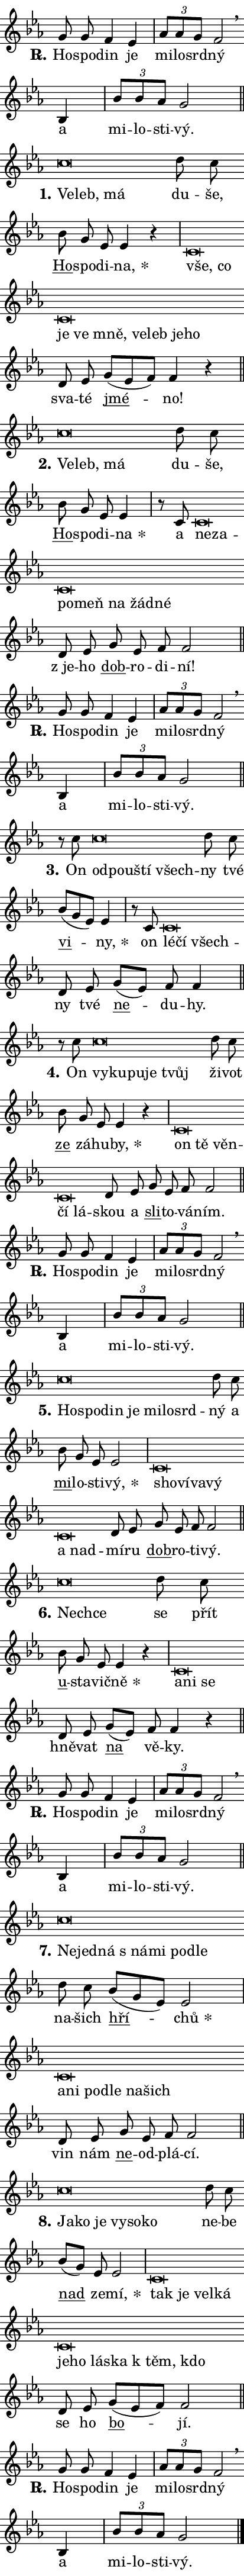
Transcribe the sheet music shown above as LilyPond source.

\version "2.24.0"
\header { tagline = "" }
\paper {
  indent = 0\cm
  top-margin = 0\cm
  right-margin = 0\cm
  bottom-margin = 0\cm
  left-margin = 0\cm
  paper-width = 7\cm
  page-breaking = #ly:one-page-breaking
  system-system-spacing.basic-distance = #11
  score-system-spacing.basic-distance = #11
  ragged-last = ##f
}


%% Author: Thomas Morley
%% https://lists.gnu.org/archive/html/lilypond-user/2020-05/msg00002.html
#(define (line-position grob)
"Returns position of @var[grob} in current system:
   @code{'start}, if at first time-step
   @code{'end}, if at last time-step
   @code{'middle} otherwise
"
  (let* ((col (ly:item-get-column grob))
         (ln (ly:grob-object col 'left-neighbor))
         (rn (ly:grob-object col 'right-neighbor))
         (col-to-check-left (if (ly:grob? ln) ln col))
         (col-to-check-right (if (ly:grob? rn) rn col))
         (break-dir-left
           (and
             (ly:grob-property col-to-check-left 'non-musical #f)
             (ly:item-break-dir col-to-check-left)))
         (break-dir-right
           (and
             (ly:grob-property col-to-check-right 'non-musical #f)
             (ly:item-break-dir col-to-check-right))))
        (cond ((eqv? 1 break-dir-left) 'start)
              ((eqv? -1 break-dir-right) 'end)
              (else 'middle))))

#(define (tranparent-at-line-position vctor)
  (lambda (grob)
  "Relying on @code{line-position} select the relevant enry from @var{vctor}.
Used to determine transparency,"
    (case (line-position grob)
      ((end) (not (vector-ref vctor 0)))
      ((middle) (not (vector-ref vctor 1)))
      ((start) (not (vector-ref vctor 2))))))

noteHeadBreakVisibility =
#(define-music-function (break-visibility)(vector?)
"Makes @code{NoteHead}s transparent relying on @var{break-visibility}"
#{
  \override NoteHead.transparent =
    #(tranparent-at-line-position break-visibility)
#})

#(define delete-ledgers-for-transparent-note-heads
  (lambda (grob)
    "Reads whether a @code{NoteHead} is transparent.
If so this @code{NoteHead} is removed from @code{'note-heads} from
@var{grob}, which is supposed to be @code{LedgerLineSpanner}.
As a result ledgers are not printed for this @code{NoteHead}"
    (let* ((nhds-array (ly:grob-object grob 'note-heads))
           (nhds-list
             (if (ly:grob-array? nhds-array)
                 (ly:grob-array->list nhds-array)
                 '()))
           ;; Relies on the transparent-property being done before
           ;; Staff.LedgerLineSpanner.after-line-breaking is executed.
           ;; This is fragile ...
           (to-keep
             (remove
               (lambda (nhd)
                 (ly:grob-property nhd 'transparent #f))
               nhds-list)))
      ;; TODO find a better method to iterate over grob-arrays, similiar
      ;; to filter/remove etc for lists
      ;; For now rebuilt from scratch
      (set! (ly:grob-object grob 'note-heads)  '())
      (for-each
        (lambda (nhd)
          (ly:pointer-group-interface::add-grob grob 'note-heads nhd))
        to-keep))))

hideNotes = {
  \noteHeadBreakVisibility #begin-of-line-visible
}
unHideNotes = {
  \noteHeadBreakVisibility #all-visible
}

% work-around for resetting accidentals
% https://lilypond.org/doc/v2.23/Documentation/notation/displaying-rhythms#unmetered-music
cadenzaMeasure = {
  \cadenzaOff
  \partial 1024 s1024
  \cadenzaOn
}

#(define-markup-command (accent layout props text) (markup?)
  "Underline accented syllable"
  (interpret-markup layout props
    #{\markup \override #'(offset . 4.3) \underline { #text }#}))

responsum = \markup \concat {
  "R" \hspace #-1.05 \path #0.1 #'((moveto 0 0.07) (lineto 0.9 0.8)) \hspace #0.05 "."
}

\layout {
    \context {
        \Staff
        \remove "Time_signature_engraver"
        \override LedgerLineSpanner.after-line-breaking = #delete-ledgers-for-transparent-note-heads
    }
    \context {
        \Voice {
            \override NoteHead.output-attributes = #'((class . "notehead"))
            \override Hairpin.height = #0.55
        }
    }
    \context {
        \Lyrics {
            \override StanzaNumber.output-attributes = #'((class . "stanzanumber"))
            \override LyricSpace.minimum-distance = #0.9
            \override LyricText.font-name = #"TeX Gyre Schola"
            \override LyricText.font-size = 1
            \override StanzaNumber.font-name = #"TeX Gyre Schola Bold"
            \override StanzaNumber.font-size = 1
        }
    }
}

% magnetic-lyrics.ily
%
%   written by
%     Jean Abou Samra <jean@abou-samra.fr>
%     Werner Lemberg <wl@gnu.org>
%
%   adapted by
%     Jiri Hon <jiri.hon@gmail.com>
%
% Version 2022-Apr-15

% https://www.mail-archive.com/lilypond-user@gnu.org/msg149350.html

#(define (Left_hyphen_pointer_engraver context)
   "Collect syllable-hyphen-syllable occurrences in lyrics and store
them in properties.  This engraver only looks to the left.  For
example, if the lyrics input is @code{foo -- bar}, it does the
following.

@itemize @bullet
@item
Set the @code{text} property of the @code{LyricHyphen} grob between
@q{foo} and @q{bar} to @code{foo}.

@item
Set the @code{left-hyphen} property of the @code{LyricText} grob with
text @q{foo} to the @code{LyricHyphen} grob between @q{foo} and
@q{bar}.
@end itemize

Use this auxiliary engraver in combination with the
@code{lyric-@/text::@/apply-@/magnetic-@/offset!} hook."
   (let ((hyphen #f)
         (text #f))
     (make-engraver
      (acknowledgers
       ((lyric-syllable-interface engraver grob source-engraver)
        (set! text grob)))
      (end-acknowledgers
       ((lyric-hyphen-interface engraver grob source-engraver)
        ;(when (not (grob::has-interface grob 'lyric-space-interface))
          (set! hyphen grob)));)
      ((stop-translation-timestep engraver)
       (when (and text hyphen)
         (ly:grob-set-object! text 'left-hyphen hyphen))
       (set! text #f)
       (set! hyphen #f)))))

#(define (lyric-text::apply-magnetic-offset! grob)
   "If the space between two syllables is less than the value in
property @code{LyricText@/.details@/.squash-threshold}, move the right
syllable to the left so that it gets concatenated with the left
syllable.

Use this function as a hook for
@code{LyricText@/.after-@/line-@/breaking} if the
@code{Left_@/hyphen_@/pointer_@/engraver} is active."
   (let ((hyphen (ly:grob-object grob 'left-hyphen #f)))
     (when hyphen
       (let ((left-text (ly:spanner-bound hyphen LEFT)))
         (when (grob::has-interface left-text 'lyric-syllable-interface)
           (let* ((common (ly:grob-common-refpoint grob left-text X))
                  (this-x-ext (ly:grob-extent grob common X))
                  (left-x-ext
                   (begin
                     ;; Trigger magnetism for left-text.
                     (ly:grob-property left-text 'after-line-breaking)
                     (ly:grob-extent left-text common X)))
                  ;; `delta` is the gap width between two syllables.
                  (delta (- (interval-start this-x-ext)
                            (interval-end left-x-ext)))
                  (details (ly:grob-property grob 'details))
                  (threshold (assoc-get 'squash-threshold details 0.2)))
             (when (< delta threshold)
               (let* (;; We have to manipulate the input text so that
                      ;; ligatures crossing syllable boundaries are not
                      ;; disabled.  For languages based on the Latin
                      ;; script this is essentially a beautification.
                      ;; However, for non-Western scripts it can be a
                      ;; necessity.
                      (lt (ly:grob-property left-text 'text))
                      (rt (ly:grob-property grob 'text))
                      (is-space (grob::has-interface hyphen 'lyric-space-interface))
                      (space (if is-space " " ""))
                      (space-markup (grob-interpret-markup grob " "))
                      (space-size (interval-length (ly:stencil-extent space-markup X)))
                      (extra-delta (if is-space space-size 0))
                      ;; Append new syllable.
                      (ltrt-space (if (and (string? lt) (string? rt))
                                (string-append lt space rt)
                                (make-concat-markup (list lt space rt))))
                      ;; Right-align `ltrt` to the right side.
                      (ltrt-space-markup (grob-interpret-markup
                               grob
                               (make-translate-markup
                                (cons (interval-length this-x-ext) 0)
                                (make-right-align-markup ltrt-space)))))
                 (begin
                   ;; Don't print `left-text`.
                   (ly:grob-set-property! left-text 'stencil #f)
                   ;; Set text and stencil (which holds all collected
                   ;; syllables so far) and shift it to the left.
                   (ly:grob-set-property! grob 'text ltrt-space)
                   (ly:grob-set-property! grob 'stencil ltrt-space-markup)
                   (ly:grob-translate-axis! grob (- (- delta extra-delta)) X))))))))))


#(define (lyric-hyphen::displace-bounds-first grob)
   ;; Make very sure this callback isn't triggered too early.
   (let ((left (ly:spanner-bound grob LEFT))
         (right (ly:spanner-bound grob RIGHT)))
     (ly:grob-property left 'after-line-breaking)
     (ly:grob-property right 'after-line-breaking)
     (ly:lyric-hyphen::print grob)))

squashThreshold = #0.4

\layout {
  \context {
    \Lyrics
    \consists #Left_hyphen_pointer_engraver
    \override LyricText.after-line-breaking =
      #lyric-text::apply-magnetic-offset!
    \override LyricHyphen.stencil = #lyric-hyphen::displace-bounds-first
    \override LyricText.details.squash-threshold = \squashThreshold
    \override LyricHyphen.minimum-distance = 0
    \override LyricHyphen.minimum-length = \squashThreshold
  }
}

squash = \override LyricText.details.squash-threshold = 9999
unSquash = \override LyricText.details.squash-threshold = \squashThreshold

left = \override LyricText.self-alignment-X = #LEFT
unLeft = \revert LyricText.self-alignment-X

starOffset = #(lambda (grob) 
                (let ((x_offset (ly:self-alignment-interface::aligned-on-x-parent grob)))
                  (if (= x_offset 0) 0 (+ x_offset 1.2))))

star = #(define-music-function (syllable)(string?)
"Append star separator at the end of a syllable"
#{
  \once \override LyricText.X-offset = #starOffset
  \lyricmode { \markup {
    #syllable
    \override #'((font-name . "TeX Gyre Schola Bold")) \hspace #0.2 \lower #0.65 \larger "*"
  } }
#})

starAccent = #(define-music-function (syllable)(string?)
"Append star separator at the end of a syllable and make accent"
#{
  \once \override LyricText.X-offset = #starOffset
  \lyricmode { \markup {
    \accent #syllable
    \override #'((font-name . "TeX Gyre Schola Bold")) \hspace #0.2 \lower #0.65 \larger "*"
  } }
#})

breath = #(define-music-function (syllable)(string?)
"Append breathing indicator at the end of a syllable"
#{
  \lyricmode { \markup { #syllable "+" } }
#})

optionalBreath = #(define-music-function (syllable)(string?)
"Append optional breathing indicator at the end of a syllable"
#{
  \lyricmode { \markup { #syllable "(+)" } }
#})


\score {
    <<
        \new Voice = "melody" { \cadenzaOn \key es \major \relative { g'8 g f4 es \cadenzaMeasure \bar "|" \tuplet 3/2 { as8[ as g] } f2 \breathe \bar "" bes,4 \cadenzaMeasure \bar "|" \tuplet 3/2 {bes'8[ bes as] } g2 \cadenzaMeasure \bar "||" \break } }
        \new Lyrics \lyricsto "melody" { \lyricmode { \set stanza = \responsum
Ho -- spo -- din je mi -- lo -- srd -- ný a mi -- lo -- sti -- vý. } }
    >>
    \layout {}
}

\score {
    <<
        \new Voice = "melody" { \cadenzaOn \key es \major \relative { c''\breve*1/16 \hideNotes \breve*1/16 \breve*1/16 \bar "" \unHideNotes d8 c \bar "" bes g es es4 r \cadenzaMeasure \bar "|" c\breve*1/16 \hideNotes \breve*1/16 \bar "" \breve*1/16 \bar "" \breve*1/16 \bar "" \breve*1/16 \bar "" \breve*1/16 \bar "" \breve*1/16 \bar "" \breve*1/16 \breve*1/16 \bar "" \unHideNotes d8 es \bar "" g[( es f)] f4 r \cadenzaMeasure \bar "||" \break } }
        \new Lyrics \lyricsto "melody" { \lyricmode { \set stanza = "1."
\left Ve -- \squash leb, má \unLeft \unSquash du -- še, \markup \accent Ho -- spo -- di -- \star na, \left vše, \squash co je ve mně, ve -- leb je -- ho \unLeft \unSquash sva -- té \markup \accent jmé -- no! } }
    >>
    \layout {}
}

\score {
    <<
        \new Voice = "melody" { \cadenzaOn \key es \major \relative { c''\breve*1/16 \hideNotes \breve*1/16 \breve*1/16 \bar "" \unHideNotes d8 c \bar "" bes g es es4 \cadenzaMeasure \bar "|" r8 c8 c\breve*1/16 \hideNotes \breve*1/16 \bar "" \breve*1/16 \bar "" \breve*1/16 \bar "" \breve*1/16 \bar "" \breve*1/16 \breve*1/16 \bar "" \unHideNotes d8 es \bar "" g es f f2 \cadenzaMeasure \bar "||" \break } }
        \new Lyrics \lyricsto "melody" { \lyricmode { \set stanza = "2."
\left Ve -- \squash leb, má \unLeft \unSquash du -- še, \markup \accent Ho -- spo -- di -- \star na a \left ne -- \squash za -- po -- meň na žád -- né \unLeft \unSquash "z je" -- ho \markup \accent dob -- ro -- di -- ní! } }
    >>
    \layout {}
}

\score {
    <<
        \new Voice = "melody" { \cadenzaOn \key es \major \relative { g'8 g f4 es \cadenzaMeasure \bar "|" \tuplet 3/2 { as8[ as g] } f2 \breathe \bar "" bes,4 \cadenzaMeasure \bar "|" \tuplet 3/2 {bes'8[ bes as] } g2 \cadenzaMeasure \bar "||" \break } }
        \new Lyrics \lyricsto "melody" { \lyricmode { \set stanza = \responsum
Ho -- spo -- din je mi -- lo -- srd -- ný a mi -- lo -- sti -- vý. } }
    >>
    \layout {}
}

\score {
    <<
        \new Voice = "melody" { \cadenzaOn \key es \major \relative { r8 c''8 c\breve*1/16 \hideNotes \breve*1/16 \bar "" \breve*1/16 \breve*1/16 \bar "" \unHideNotes d8 c \bar "" bes[( g es)] es4 \cadenzaMeasure \bar "|" r8 c8 c\breve*1/16 \hideNotes \breve*1/16 \breve*1/16 \bar "" \unHideNotes d8 es \bar "" g[( es)] f f4 \cadenzaMeasure \bar "||" \break } }
        \new Lyrics \lyricsto "melody" { \lyricmode { \set stanza = "3."
On \left od -- \squash pou -- ští všech -- \unLeft \unSquash ny tvé \markup \accent vi -- \star ny, on \left lé -- \squash čí všech -- \unLeft \unSquash ny tvé \markup \accent ne -- du -- hy. } }
    >>
    \layout {}
}

\score {
    <<
        \new Voice = "melody" { \cadenzaOn \key es \major \relative { r8 c''8 c\breve*1/16 \hideNotes \breve*1/16 \bar "" \breve*1/16 \bar "" \breve*1/16 \breve*1/16 \bar "" \unHideNotes d8 c \bar "" bes g es es4 r \cadenzaMeasure \bar "|" c\breve*1/16 \hideNotes \breve*1/16 \bar "" \breve*1/16 \bar "" \breve*1/16 \breve*1/16 \bar "" \unHideNotes d8 es \bar "" g es f f2 \cadenzaMeasure \bar "||" \break } }
        \new Lyrics \lyricsto "melody" { \lyricmode { \set stanza = "4."
On \left vy -- \squash ku -- pu -- je tvůj \unLeft \unSquash ži -- vot \markup \accent ze zá -- hu -- \star by, \left on \squash tě věn -- čí lá -- \unLeft \unSquash skou a \markup \accent sli -- to -- vá -- ním. } }
    >>
    \layout {}
}

\score {
    <<
        \new Voice = "melody" { \cadenzaOn \key es \major \relative { g'8 g f4 es \cadenzaMeasure \bar "|" \tuplet 3/2 { as8[ as g] } f2 \breathe \bar "" bes,4 \cadenzaMeasure \bar "|" \tuplet 3/2 {bes'8[ bes as] } g2 \cadenzaMeasure \bar "||" \break } }
        \new Lyrics \lyricsto "melody" { \lyricmode { \set stanza = \responsum
Ho -- spo -- din je mi -- lo -- srd -- ný a mi -- lo -- sti -- vý. } }
    >>
    \layout {}
}

\score {
    <<
        \new Voice = "melody" { \cadenzaOn \key es \major \relative { c''\breve*1/16 \hideNotes \breve*1/16 \bar "" \breve*1/16 \bar "" \breve*1/16 \bar "" \breve*1/16 \bar "" \breve*1/16 \breve*1/16 \bar "" \unHideNotes d8 c \bar "" bes g es es2 \cadenzaMeasure \bar "|" c\breve*1/16 \hideNotes \breve*1/16 \bar "" \breve*1/16 \bar "" \breve*1/16 \bar "" \breve*1/16 \breve*1/16 \bar "" \unHideNotes d8 es \bar "" g es f f2 \cadenzaMeasure \bar "||" \break } }
        \new Lyrics \lyricsto "melody" { \lyricmode { \set stanza = "5."
\left Ho -- \squash spo -- din je mi -- lo -- srd -- \unLeft \unSquash ný a \markup \accent mi -- lo -- sti -- \star vý, \left sho -- \squash ví -- va -- vý a nad -- \unLeft \unSquash mí -- ru \markup \accent dob -- ro -- ti -- vý. } }
    >>
    \layout {}
}

\score {
    <<
        \new Voice = "melody" { \cadenzaOn \key es \major \relative { c''\breve*1/16 \hideNotes \breve*1/16 \bar "" \unHideNotes d8 c \bar "" bes g es es4 r \cadenzaMeasure \bar "|" c\breve*1/16 \hideNotes \breve*1/16 \breve*1/16 \bar "" \unHideNotes d8 es \bar "" g[( es)] f f4 r \cadenzaMeasure \bar "||" \break } }
        \new Lyrics \lyricsto "melody" { \lyricmode { \set stanza = "6."
\left Nech -- \squash ce \unLeft \unSquash se přít \markup \accent u -- sta -- vič -- \star ně \left a -- \squash ni se \unLeft \unSquash hně -- vat \markup \accent na vě -- ky. } }
    >>
    \layout {}
}

\score {
    <<
        \new Voice = "melody" { \cadenzaOn \key es \major \relative { g'8 g f4 es \cadenzaMeasure \bar "|" \tuplet 3/2 { as8[ as g] } f2 \breathe \bar "" bes,4 \cadenzaMeasure \bar "|" \tuplet 3/2 {bes'8[ bes as] } g2 \cadenzaMeasure \bar "||" \break } }
        \new Lyrics \lyricsto "melody" { \lyricmode { \set stanza = \responsum
Ho -- spo -- din je mi -- lo -- srd -- ný a mi -- lo -- sti -- vý. } }
    >>
    \layout {}
}

\score {
    <<
        \new Voice = "melody" { \cadenzaOn \key es \major \relative { c''\breve*1/16 \hideNotes \breve*1/16 \bar "" \breve*1/16 \bar "" \breve*1/16 \bar "" \breve*1/16 \bar "" \breve*1/16 \breve*1/16 \bar "" \unHideNotes d8 c \bar "" bes[( g es)] es2 \cadenzaMeasure \bar "|" c\breve*1/16 \hideNotes \breve*1/16 \bar "" \breve*1/16 \bar "" \breve*1/16 \bar "" \breve*1/16 \breve*1/16 \bar "" \unHideNotes d8 es \bar "" g es f f2 \cadenzaMeasure \bar "||" \break } }
        \new Lyrics \lyricsto "melody" { \lyricmode { \set stanza = "7."
\left Ne -- \squash jed -- ná "s ná" -- mi po -- dle \unLeft \unSquash na -- šich \markup \accent hří -- \star chů \left a -- \squash ni po -- dle na -- šich \unLeft \unSquash vin nám \markup \accent ne -- od -- plá -- cí. } }
    >>
    \layout {}
}

\score {
    <<
        \new Voice = "melody" { \cadenzaOn \key es \major \relative { c''\breve*1/16 \hideNotes \breve*1/16 \bar "" \breve*1/16 \bar "" \breve*1/16 \bar "" \breve*1/16 \breve*1/16 \bar "" \unHideNotes d8 c \bar "" bes[( g)] es es2 \cadenzaMeasure \bar "|" c\breve*1/16 \hideNotes \breve*1/16 \bar "" \breve*1/16 \bar "" \breve*1/16 \bar "" \breve*1/16 \bar "" \breve*1/16 \bar "" \breve*1/16 \bar "" \breve*1/16 \bar "" \breve*1/16 \breve*1/16 \bar "" \unHideNotes d8 es \bar "" g[( es f)] f2 \cadenzaMeasure \bar "||" \break } }
        \new Lyrics \lyricsto "melody" { \lyricmode { \set stanza = "8."
\left Ja -- \squash ko je vy -- so -- ko \unLeft \unSquash ne -- be \markup \accent nad ze -- \star mí, \left tak \squash je vel -- ká je -- ho lá -- ska "k těm," kdo \unLeft \unSquash se ho \markup \accent bo -- jí. } }
    >>
    \layout {}
}

\score {
    <<
        \new Voice = "melody" { \cadenzaOn \key es \major \relative { g'8 g f4 es \cadenzaMeasure \bar "|" \tuplet 3/2 { as8[ as g] } f2 \breathe \bar "" bes,4 \cadenzaMeasure \bar "|" \tuplet 3/2 {bes'8[ bes as] } g2 \cadenzaMeasure \bar "||" \break } \bar "|." }
        \new Lyrics \lyricsto "melody" { \lyricmode { \set stanza = \responsum
Ho -- spo -- din je mi -- lo -- srd -- ný a mi -- lo -- sti -- vý. } }
    >>
    \layout {}
}
